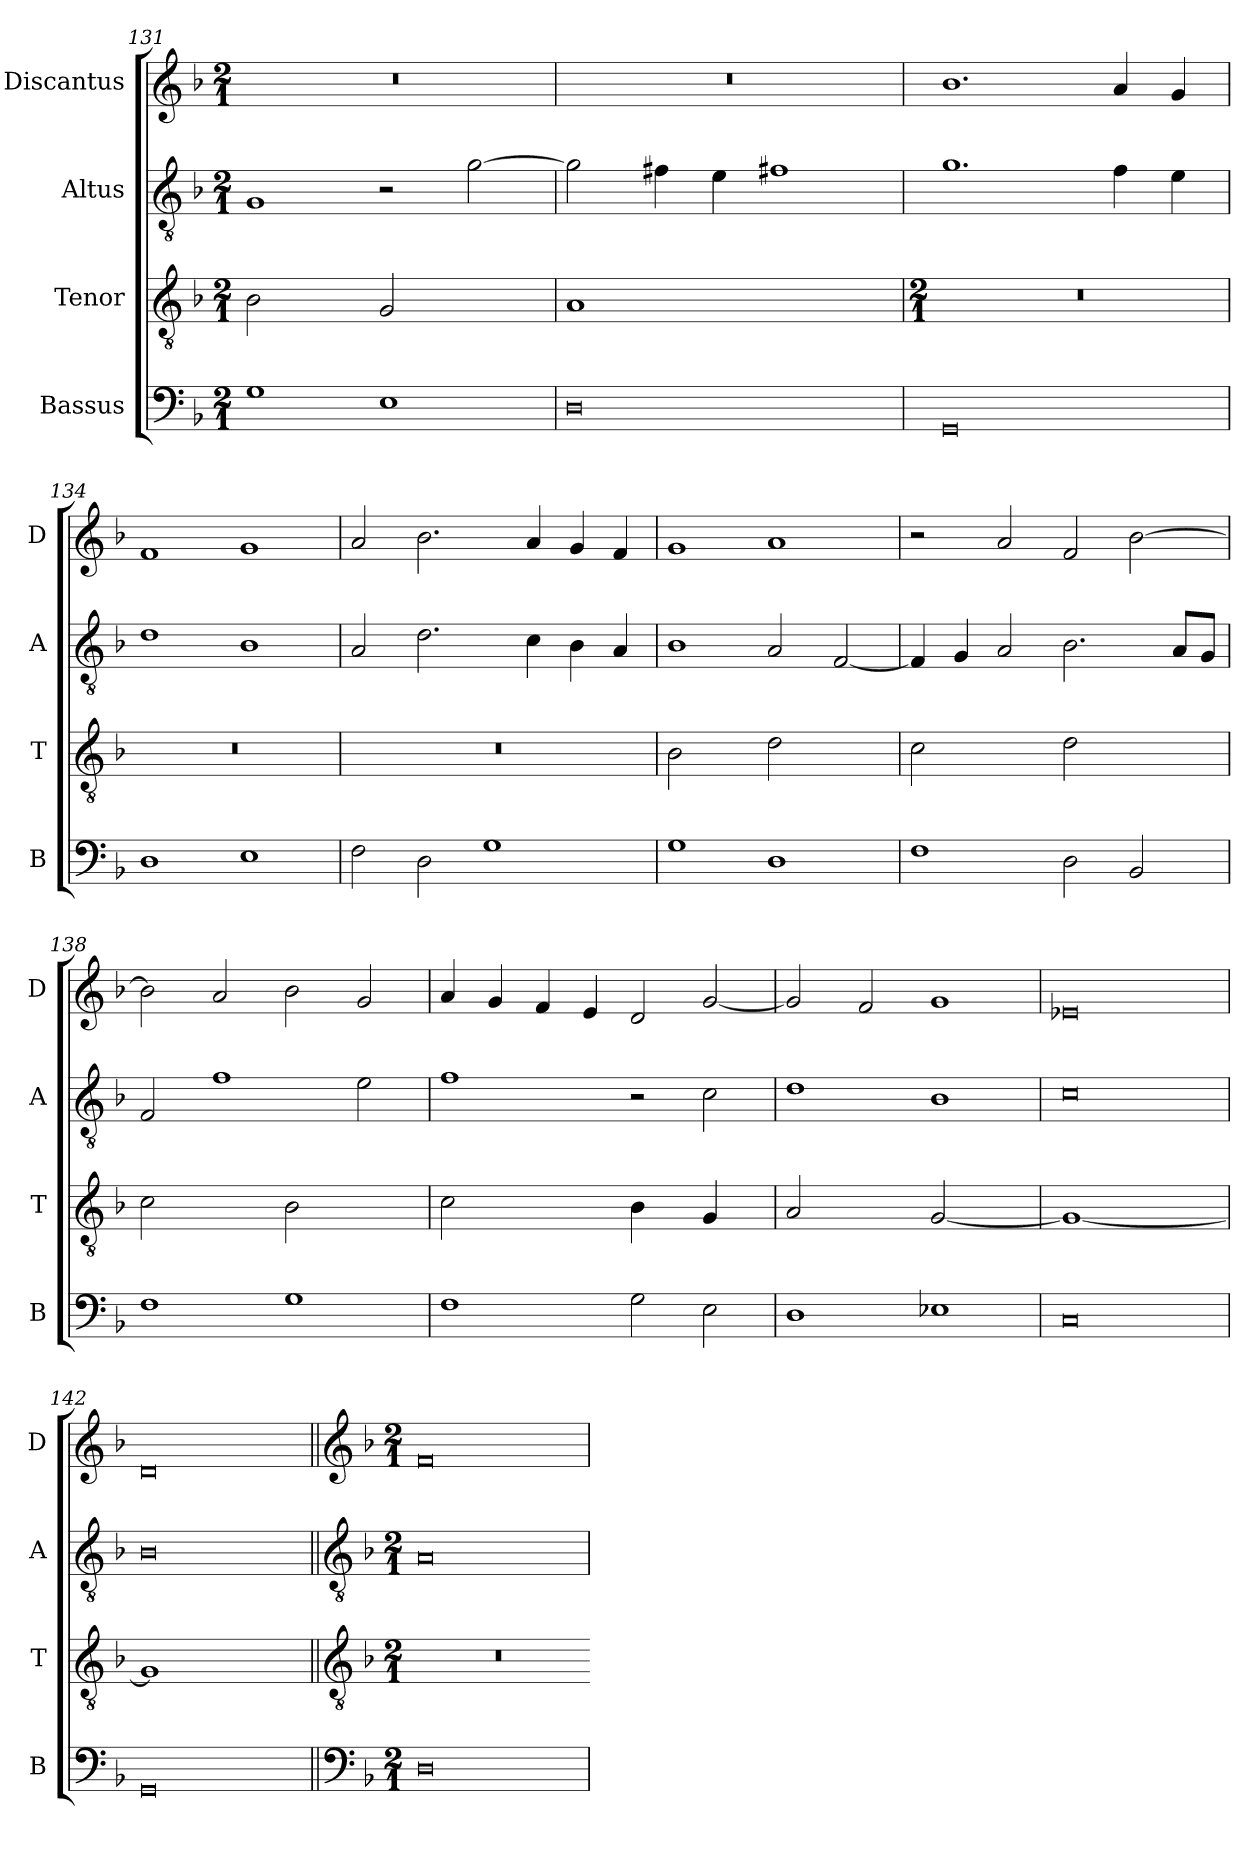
**kern	**kern	**kern	**kern
*part4	*part3	*part2	*part1
*staff4	*staff3	*staff2	*staff1
*I"Bassus	*I"Tenor	*I"Altus	*I"Discantus
*I'B	*I'T	*I'A	*I'D
*clefF4	*clefGv2	*clefGv2	*clefG2
*k[b-]	*k[b-]	*k[b-]	*k[b-]
*M2/1	*M2/1	*M2/1	*M2/1
=131	=131	=131	=131
!	!LO:N:vis=2	!	!
1G	1B-	1G	0r
!	!LO:N:vis=2	!	!
1E	1G	2r	.
.	.	[2g\	.
=132	=132	=132	=132
!	!LO:N:vis=1	!	!
0D	0A	2g\]	0r
.	.	4f#X\	.
.	.	4e\	.
.	.	1f#X	.
=133	=133	=133	=133
*	*M2/1	*	*
!	!LO:N:vis=1	!	!
0GG	0r	1.g	1.b-
.	.	4f\	4a/
.	.	4e\	4g/
=134	=134	=134	=134
!	!LO:N:vis=1	!	!
1D	0r	1d	1f
1E	.	1B-	1g
=135	=135	=135	=135
!	!LO:N:vis=1	!	!
2F\	0r	2A/	2a/
2D\	.	2.d\	2.b-\
1G	.	.	.
.	.	4c\	4a/
.	.	4B-\	4g/
.	.	4A/	4f/
=136	=136	=136	=136
!	!LO:N:vis=2	!	!
1G	1B-	1B-	1g
!	!LO:N:vis=2	!	!
1D	1d	2A/	1a
.	.	[2F/	.
=137	=137	=137	=137
!	!LO:N:vis=2	!	!
1F	1c	4F/]	2r
.	.	4G/	.
.	.	2A/	2a/
!	!LO:N:vis=2	!	!
2D\	1d	2.B-\	2f/
2BB-/	.	.	[2b-\
.	.	8A/L	.
.	.	8G/J	.
=138	=138	=138	=138
!	!LO:N:vis=2	!	!
1F	1c	2F/	2b-\]
.	.	1f	2a/
!	!LO:N:vis=2	!	!
1G	1B-	.	2b-\
.	.	2e\	2g/
=139	=139	=139	=139
!	!LO:N:vis=2	!	!
1F	1c	1f	4a/
.	.	.	4g/
.	.	.	4f/
.	.	.	4e/
!	!LO:N:vis=4	!	!
2G\	2B-\	2r	2d/
!	!LO:N:vis=4	!	!
2E\	2G/	2c\	[2g/
=140	=140	=140	=140
!	!LO:N:vis=2	!	!
1D	1A	1d	2g/]
.	.	.	2f/
!	!LO:N:vis=2	!	!
1E-X	[1G	1B-	1g
=141	=141	=141	=141
!	!LO:N:vis=1	!	!
0C	0G_	0c	0e-X
=142	=142	=142	=142
!	!LO:N:vis=1	!	!
0GG	0G]	0B-	0d
!!LO:LB:g=z
=143||	=143||	=143||	=143||
*clefF4	*clefGv2	*clefGv2	*clefG2
*k[b-]	*k[b-]	*k[b-]	*k[b-]
*M2/1	*M2/1	*M2/1	*M2/1
!	!LO:N:vis=1	!	!
0D	0r	0A	0f
=	=-	=	=
*-	*-	*-	*-
